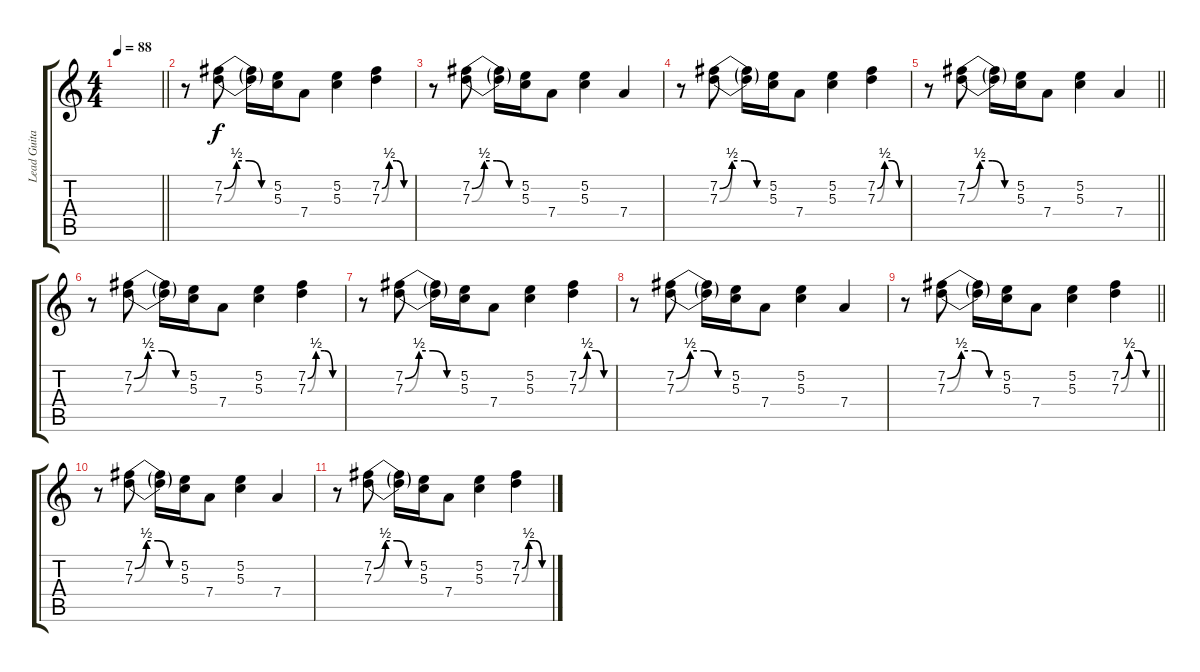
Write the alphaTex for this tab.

\track ("Lead Guitar" "Lead Guita") {instrument overdrivenguitar}
\staff {score tabs}
\tuning (E4 B3 G3 D3 A2 E2) {hide}
\ts (4 4)
\tempo 88
\clef g2
\barLineRight lightlight
\ks c
|
r.8 (7.2{be (custom 0 0 15 2 30 2 45 0 60 0)} 7.3{be (custom 0 0 15 2 30 2 45 0 60 0)}).8 (7.2{t} 7.3{t}).16 (5.2 5.3).16 7.4.8 (5.2 5.3).4 (7.2{be (custom 0 0 15 2 30 2 45 0 60 0)} 7.3{be (custom 0 0 15 2 30 2 45 0 60 0)}).4 |
r.8 (7.2{be (custom 0 0 15 2 30 2 45 0 60 0)} 7.3{be (custom 0 0 15 2 30 2 45 0 60 0)}).8 (7.2{t} 7.3{t}).16 (5.2 5.3).16 7.4.8 (5.2 5.3).4 7.4.4 |
r.8 (7.2{be (custom 0 0 15 2 30 2 45 0 60 0)} 7.3{be (custom 0 0 15 2 30 2 45 0 60 0)}).8 (7.2{t} 7.3{t}).16 (5.2 5.3).16 7.4.8 (5.2 5.3).4 (7.2{be (custom 0 0 15 2 30 2 45 0 60 0)} 7.3{be (custom 0 0 15 2 30 2 45 0 60 0)}).4 |
\barLineRight lightlight
r.8 (7.2{be (custom 0 0 15 2 30 2 45 0 60 0)} 7.3{be (custom 0 0 15 2 30 2 45 0 60 0)}).8 (7.2{t} 7.3{t}).16 (5.2 5.3).16 7.4.8 (5.2 5.3).4 7.4.4 |
r.8 (7.2{be (custom 0 0 15 2 30 2 45 0 60 0)} 7.3{be (custom 0 0 15 2 30 2 45 0 60 0)}).8 (7.2{t} 7.3{t}).16 (5.2 5.3).16 7.4.8 (5.2 5.3).4 (7.2{be (custom 0 0 15 2 30 2 45 0 60 0)} 7.3{be (custom 0 0 15 2 30 2 45 0 60 0)}).4 |
r.8 (7.2{be (custom 0 0 15 2 30 2 45 0 60 0)} 7.3{be (custom 0 0 15 2 30 2 45 0 60 0)}).8 (7.2{t} 7.3{t}).16 (5.2 5.3).16 7.4.8 (5.2 5.3).4 (7.2{be (custom 0 0 15 2 30 2 45 0 60 0)} 7.3{be (custom 0 0 15 2 30 2 45 0 60 0)}).4 |
r.8 (7.2{be (custom 0 0 15 2 30 2 45 0 60 0)} 7.3{be (custom 0 0 15 2 30 2 45 0 60 0)}).8 (7.2{t} 7.3{t}).16 (5.2 5.3).16 7.4.8 (5.2 5.3).4 7.4.4 |
\barLineRight lightlight
r.8 (7.2{be (custom 0 0 15 2 30 2 45 0 60 0)} 7.3{be (custom 0 0 15 2 30 2 45 0 60 0)}).8 (7.2{t} 7.3{t}).16 (5.2 5.3).16 7.4.8 (5.2 5.3).4 (7.2{be (custom 0 0 15 2 30 2 45 0 60 0)} 7.3{be (custom 0 0 15 2 30 2 45 0 60 0)}).4 |
r.8{volume 0} (7.2{be (custom 0 0 15 2 30 2 45 0 60 0)} 7.3{be (custom 0 0 15 2 30 2 45 0 60 0)}).8 (7.2{t} 7.3{t}).16 (5.2 5.3).16 7.4.8 (5.2 5.3).4 7.4.4 |
r.8 (7.2{be (custom 0 0 15 2 30 2 45 0 60 0)} 7.3{be (custom 0 0 15 2 30 2 45 0 60 0)}).8 (7.2{t} 7.3{t}).16 (5.2 5.3).16 7.4.8 (5.2 5.3).4 (7.2{be (custom 0 0 15 2 30 2 45 0 60 0)} 7.3{be (custom 0 0 15 2 30 2 45 0 60 0)}).4
